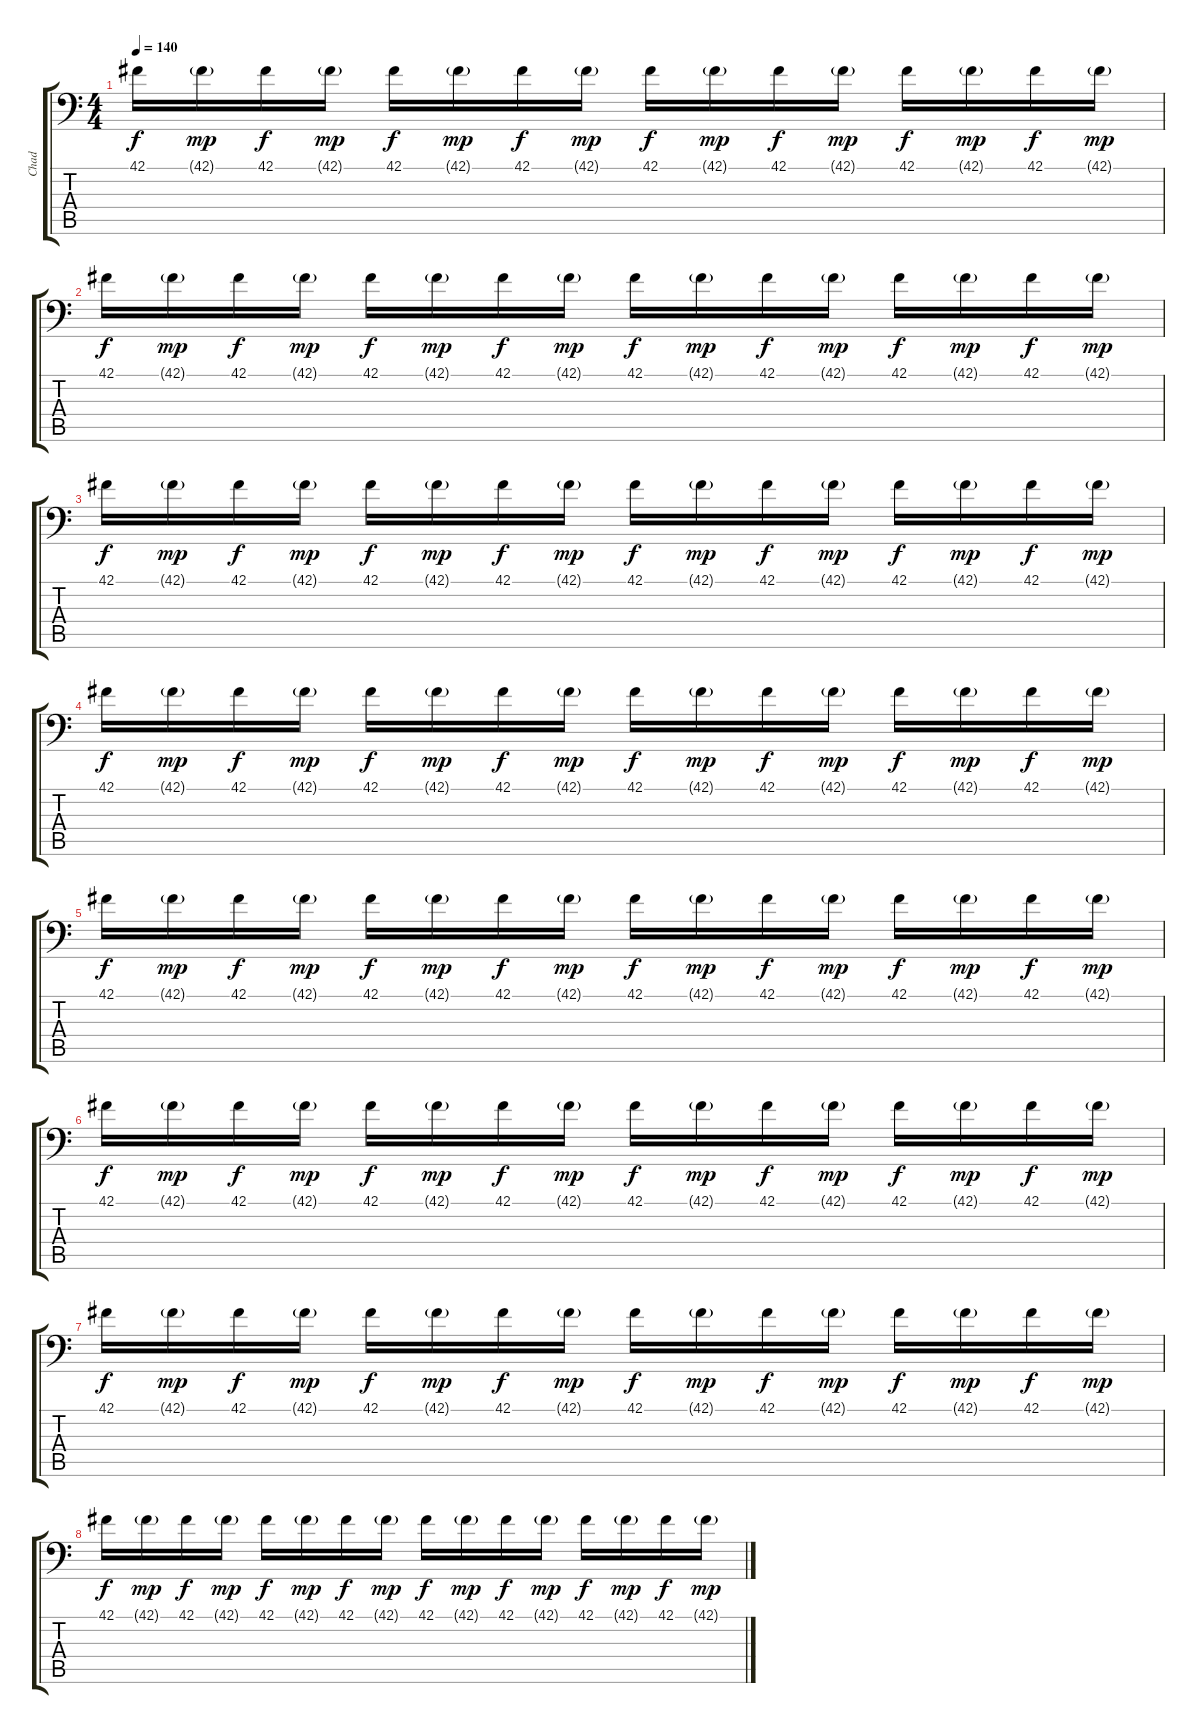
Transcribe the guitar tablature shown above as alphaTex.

\track ("Chad" "Chad") {instrument acousticgrandpiano}
\staff {score tabs}
\tuning (C-1 C-1 C-1 C-1 C-1 C-1) {hide}
\ts (4 4)
\tempo 140
\clef f4
\ks c
42.1.16{dy f} 42.1{g}.16{dy mp} 42.1.16{dy f} 42.1{g}.16{dy mp} 42.1.16{dy f} 42.1{g}.16{dy mp} 42.1.16{dy f} 42.1{g}.16{dy mp} 42.1.16{dy f} 42.1{g}.16{dy mp} 42.1.16{dy f} 42.1{g}.16{dy mp} 42.1.16{dy f} 42.1{g}.16{dy mp} 42.1.16{dy f} 42.1{g}.16{dy mp} |
42.1.16{dy f} 42.1{g}.16{dy mp} 42.1.16{dy f} 42.1{g}.16{dy mp} 42.1.16{dy f} 42.1{g}.16{dy mp} 42.1.16{dy f} 42.1{g}.16{dy mp} 42.1.16{dy f} 42.1{g}.16{dy mp} 42.1.16{dy f} 42.1{g}.16{dy mp} 42.1.16{dy f} 42.1{g}.16{dy mp} 42.1.16{dy f} 42.1{g}.16{dy mp} |
42.1.16{dy f} 42.1{g}.16{dy mp} 42.1.16{dy f} 42.1{g}.16{dy mp} 42.1.16{dy f} 42.1{g}.16{dy mp} 42.1.16{dy f} 42.1{g}.16{dy mp} 42.1.16{dy f} 42.1{g}.16{dy mp} 42.1.16{dy f} 42.1{g}.16{dy mp} 42.1.16{dy f} 42.1{g}.16{dy mp} 42.1.16{dy f} 42.1{g}.16{dy mp} |
42.1.16{dy f} 42.1{g}.16{dy mp} 42.1.16{dy f} 42.1{g}.16{dy mp} 42.1.16{dy f} 42.1{g}.16{dy mp} 42.1.16{dy f} 42.1{g}.16{dy mp} 42.1.16{dy f} 42.1{g}.16{dy mp} 42.1.16{dy f} 42.1{g}.16{dy mp} 42.1.16{dy f} 42.1{g}.16{dy mp} 42.1.16{dy f} 42.1{g}.16{dy mp} |
42.1.16{dy f} 42.1{g}.16{dy mp} 42.1.16{dy f} 42.1{g}.16{dy mp} 42.1.16{dy f} 42.1{g}.16{dy mp} 42.1.16{dy f} 42.1{g}.16{dy mp} 42.1.16{dy f} 42.1{g}.16{dy mp} 42.1.16{dy f} 42.1{g}.16{dy mp} 42.1.16{dy f} 42.1{g}.16{dy mp} 42.1.16{dy f} 42.1{g}.16{dy mp} |
42.1.16{dy f} 42.1{g}.16{dy mp} 42.1.16{dy f} 42.1{g}.16{dy mp} 42.1.16{dy f} 42.1{g}.16{dy mp} 42.1.16{dy f} 42.1{g}.16{dy mp} 42.1.16{dy f} 42.1{g}.16{dy mp} 42.1.16{dy f} 42.1{g}.16{dy mp} 42.1.16{dy f} 42.1{g}.16{dy mp} 42.1.16{dy f} 42.1{g}.16{dy mp} |
42.1.16{dy f} 42.1{g}.16{dy mp} 42.1.16{dy f} 42.1{g}.16{dy mp} 42.1.16{dy f} 42.1{g}.16{dy mp} 42.1.16{dy f} 42.1{g}.16{dy mp} 42.1.16{dy f} 42.1{g}.16{dy mp} 42.1.16{dy f} 42.1{g}.16{dy mp} 42.1.16{dy f} 42.1{g}.16{dy mp} 42.1.16{dy f} 42.1{g}.16{dy mp} |
42.1.16{dy f} 42.1{g}.16{dy mp} 42.1.16{dy f} 42.1{g}.16{dy mp} 42.1.16{dy f} 42.1{g}.16{dy mp} 42.1.16{dy f} 42.1{g}.16{dy mp} 42.1.16{dy f} 42.1{g}.16{dy mp} 42.1.16{dy f} 42.1{g}.16{dy mp} 42.1.16{dy f} 42.1{g}.16{dy mp} 42.1.16{dy f} 42.1{g}.16{dy mp}
